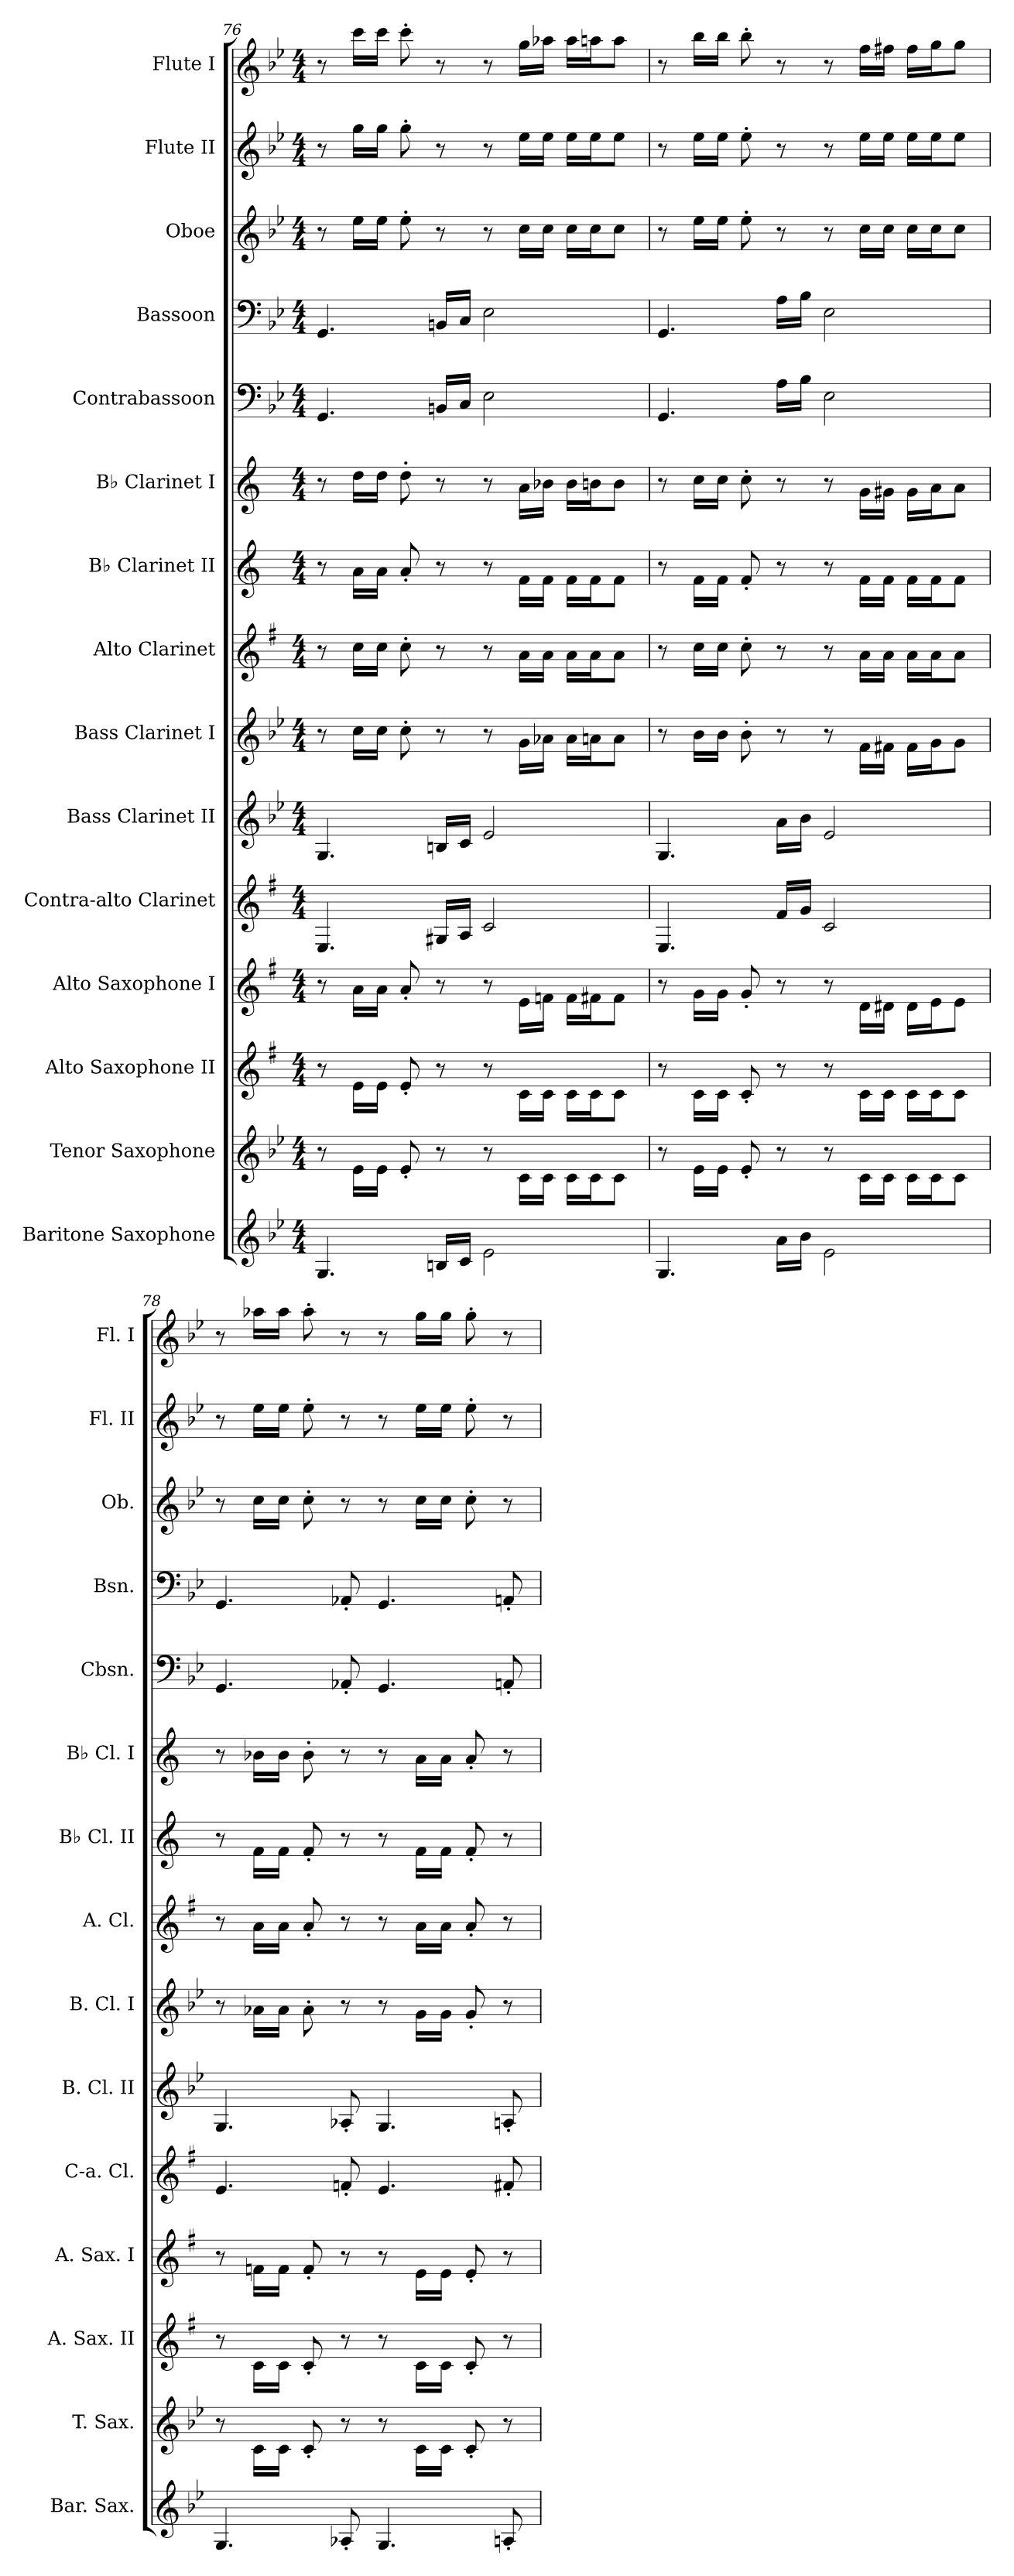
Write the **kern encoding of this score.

**kern	**kern	**kern	**kern	**kern	**kern	**kern	**kern	**kern	**kern	**kern	**kern	**kern	**kern	**kern
*part15	*part14	*part13	*part12	*part11	*part10	*part9	*part8	*part7	*part6	*part5	*part4	*part3	*part2	*part1
*staff15	*staff14	*staff13	*staff12	*staff11	*staff10	*staff9	*staff8	*staff7	*staff6	*staff5	*staff4	*staff3	*staff2	*staff1
*I"Baritone Saxophone	*I"Tenor Saxophone	*I"Alto Saxophone II	*I"Alto Saxophone I	*I"Contra-alto Clarinet	*I"Bass Clarinet II	*I"Bass Clarinet I	*I"Alto Clarinet	*I"B♭ Clarinet II	*I"B♭ Clarinet I	*I"Contrabassoon	*I"Bassoon	*I"Oboe	*I"Flute II	*I"Flute I
*I'Bar. Sax.	*I'T. Sax.	*I'A. Sax. II	*I'A. Sax. I	*I'C-a. Cl.	*I'B. Cl. II	*I'B. Cl. I	*I'A. Cl.	*I'B♭ Cl. II	*I'B♭ Cl. I	*I'Cbsn.	*I'Bsn.	*I'Ob.	*I'Fl. II	*I'Fl. I
*clefG2	*clefG2	*clefG2	*clefG2	*clefG2	*clefG2	*clefG2	*clefG2	*clefG2	*clefG2	*clefF4	*clefF4	*clefG2	*clefG2	*clefG2
*ITrd12c21	*ITrd8c14	*ITrd5c9	*ITrd5c9	*ITrd1c2	*ITrd8c14	*ITrd8c14	*ITrd1c2	*ITrd1c2	*ITrd1c2	*ITrd7c12	*	*	*	*
*k[b-e-]	*k[b-e-]	*k[b-e-]	*k[b-e-]	*k[b-]	*k[b-e-]	*k[b-e-]	*k[b-]	*k[b-e-]	*k[b-e-]	*k[b-e-]	*k[b-e-]	*k[b-e-]	*k[b-e-]	*k[b-e-]
*M4/4	*M4/4	*M4/4	*M4/4	*M4/4	*M4/4	*M4/4	*M4/4	*M4/4	*M4/4	*M4/4	*M4/4	*M4/4	*M4/4	*M4/4
=76	=76	=76	=76	=76	=76	=76	=76	=76	=76	=76	=76	=76	=76	=76
4.GG/	8r	8r	8r	4.D/	4.GG/	8r	8r	8r	8r	4.GGG/	4.GG/	8r	8r	8r
.	16E-\LL	16G\LL	16c\LL	.	.	16c\LL	16b-\LL	16g\LL	16cc\LL	.	.	16ee-\LL	16gg\LL	16ccc\LL
.	16E-\JJ	16G\JJ	16c\JJ	.	.	16c\JJ	16b-\JJ	16g\JJ	16cc\JJ	.	.	16ee-\JJ	16gg\JJ	16ccc\JJ
.	8E-'/	8G'/	8c'/	.	.	8c'\	8b-'\	8g'/	8cc'\	.	.	8ee-'\	8gg'\	8ccc'\
16BBn/LL	8r	8r	8r	16F#X/LL	16BBn/LL	8r	8r	8r	8r	16BBBn/LL	16BBn/LL	8r	8r	8r
16C/JJ	.	.	.	16G/JJ	16C/JJ	.	.	.	.	16CC/JJ	16C/JJ	.	.	.
2E-\	8r	8r	8r	2B-/	2E-/	8r	8r	8r	8r	2EE-\	2E-\	8r	8r	8r
.	16C\LL	16E-\LL	16G\LL	.	.	16G\LL	16g\LL	16e-\LL	16g\LL	.	.	16cc\LL	16ee-\LL	16gg\LL
.	16C\JJ	16E-\JJ	16A-X\JJ	.	.	16A-X\JJ	16g\JJ	16e-\JJ	16a-X\JJ	.	.	16cc\JJ	16ee-\JJ	16aa-X\JJ
.	16C\LL	16E-\LL	16A-\LL	.	.	16A-\LL	16g\LL	16e-\LL	16a-\LL	.	.	16cc\LL	16ee-\LL	16aa-\LL
.	16C\J	16E-\J	16An\J	.	.	16An\J	16g\J	16e-\J	16an\J	.	.	16cc\J	16ee-\J	16aan\J
.	8C\J	8E-\J	8A\J	.	.	8A\J	8g\J	8e-\J	8a\J	.	.	8cc\J	8ee-\J	8aa\J
=77	=77	=77	=77	=77	=77	=77	=77	=77	=77	=77	=77	=77	=77	=77
4.GG/	8r	8r	8r	4.D/	4.GG/	8r	8r	8r	8r	4.GGG/	4.GG/	8r	8r	8r
.	16E-\LL	16E-\LL	16B-\LL	.	.	16B-\LL	16b-\LL	16e-\LL	16b-\LL	.	.	16ee-\LL	16ee-\LL	16bb-\LL
.	16E-\JJ	16E-\JJ	16B-\JJ	.	.	16B-\JJ	16b-\JJ	16e-\JJ	16b-\JJ	.	.	16ee-\JJ	16ee-\JJ	16bb-\JJ
.	8E-'/	8E-'/	8B-'/	.	.	8B-'\	8b-'\	8e-'/	8b-'\	.	.	8ee-'\	8ee-'\	8bb-'\
16A\LL	8r	8r	8r	16e/LL	16A\LL	8r	8r	8r	8r	16AA\LL	16A\LL	8r	8r	8r
16B-\JJ	.	.	.	16f/JJ	16B-\JJ	.	.	.	.	16BB-\JJ	16B-\JJ	.	.	.
2E-\	8r	8r	8r	2B-/	2E-/	8r	8r	8r	8r	2EE-\	2E-\	8r	8r	8r
.	16C\LL	16E-\LL	16F\LL	.	.	16F\LL	16g\LL	16e-\LL	16f\LL	.	.	16cc\LL	16ee-\LL	16ff\LL
.	16C\JJ	16E-\JJ	16F#X\JJ	.	.	16F#X\JJ	16g\JJ	16e-\JJ	16f#X\JJ	.	.	16cc\JJ	16ee-\JJ	16ff#X\JJ
.	16C\LL	16E-\LL	16F#\LL	.	.	16F#\LL	16g\LL	16e-\LL	16f#\LL	.	.	16cc\LL	16ee-\LL	16ff#\LL
.	16C\J	16E-\J	16G\J	.	.	16G\J	16g\J	16e-\J	16g\J	.	.	16cc\J	16ee-\J	16gg\J
.	8C\J	8E-\J	8G\J	.	.	8G\J	8g\J	8e-\J	8g\J	.	.	8cc\J	8ee-\J	8gg\J
=78	=78	=78	=78	=78	=78	=78	=78	=78	=78	=78	=78	=78	=78	=78
4.GG/	8r	8r	8r	4.d/	4.GG/	8r	8r	8r	8r	4.GGG/	4.GG/	8r	8r	8r
.	16C\LL	16E-\LL	16A-X\LL	.	.	16A-X\LL	16g\LL	16e-\LL	16a-X\LL	.	.	16cc\LL	16ee-\LL	16aa-X\LL
.	16C\JJ	16E-\JJ	16A-\JJ	.	.	16A-\JJ	16g\JJ	16e-\JJ	16a-\JJ	.	.	16cc\JJ	16ee-\JJ	16aa-\JJ
.	8C'/	8E-'/	8A-'/	.	.	8A-'\	8g'/	8e-'/	8a-'\	.	.	8cc'\	8ee-'\	8aa-'\
8AA-X'/	8r	8r	8r	8e-X'/	8AA-X'/	8r	8r	8r	8r	8AAA-X'/	8AA-X'/	8r	8r	8r
4.GG/	8r	8r	8r	4.d/	4.GG/	8r	8r	8r	8r	4.GGG/	4.GG/	8r	8r	8r
.	16C\LL	16E-\LL	16G\LL	.	.	16G\LL	16g\LL	16e-\LL	16g\LL	.	.	16cc\LL	16ee-\LL	16gg\LL
.	16C\JJ	16E-\JJ	16G\JJ	.	.	16G\JJ	16g\JJ	16e-\JJ	16g\JJ	.	.	16cc\JJ	16ee-\JJ	16gg\JJ
.	8C'/	8E-'/	8G'/	.	.	8G'/	8g'/	8e-'/	8g'/	.	.	8cc'\	8ee-'\	8gg'\
8AAn'/	8r	8r	8r	8en'/	8AAn'/	8r	8r	8r	8r	8AAAn'/	8AAn'/	8r	8r	8r
=	=	=	=	=	=	=	=	=	=	=	=	=	=	=
*-	*-	*-	*-	*-	*-	*-	*-	*-	*-	*-	*-	*-	*-	*-
